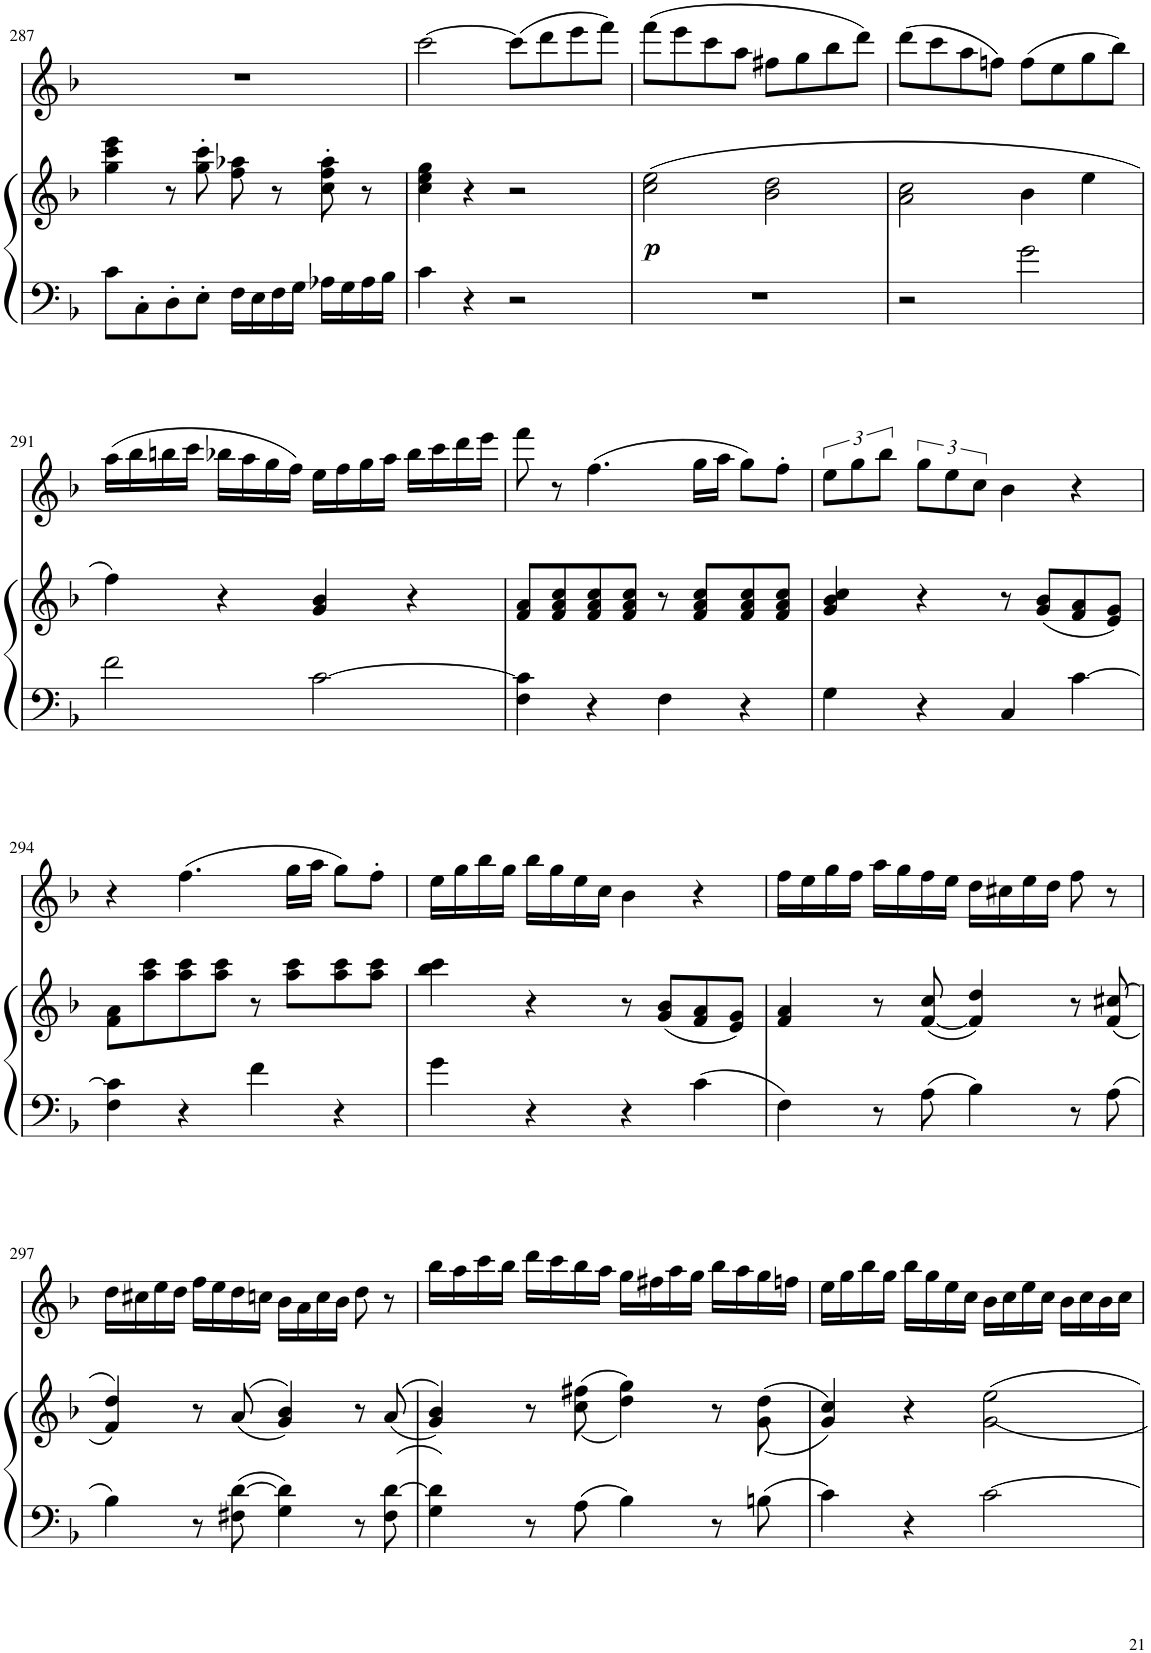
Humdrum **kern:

**kern	**kern	**dynam	**kern
*part2	*part2	*part2	*part1
*staff3	*staff2	*staff2/3	*staff1
*I"Piano	*	*	*I"Alto Recorder
*I'Pno	*	*	*I'Rec
!!LO:PB:g=z
*clefF4	*clefG2	*	*clefG2
*k[b-]	*k[b-]	*	*k[b-]
*M4/4	*M4/4	*	*M4/4
*met(c)	*met(c)	*	*met(c)
=287	=287	=287	=287
8c\L	4gg\ 4ccc\ 4eee\	.	1r
8C'\	.	.	.
8D'\	8r	.	.
8E'\J	8gg\' 8ccc\'	.	.
16F\LL	8ff\ 8aa-X\	.	.
16E\	.	.	.
16F\	8r	.	.
16G\JJ	.	.	.
16A-X\LL	8cc\' 8ff\' 8aa-\'	.	.
16G\	.	.	.
16A-\	8r	.	.
16B-\JJ	.	.	.
=288	=288	=288	=288
4c\	4cc\ 4ee\ 4gg\	.	[2ccc\
4r	4r	.	.
2r	2r	.	(8ccc\L]
.	.	.	8ddd\
.	.	.	8eee\
.	.	.	8fff\J)
=289	=289	=289	=289
!	!	!LO:DY:b	!
1r	(2cc\ 2ee\	p	(8fff\L
.	.	.	8eee\
.	.	.	8ccc\
.	.	.	8aa\J
.	2b-\ 2dd\	.	8ff#X\L
.	.	.	8gg\
.	.	.	8bb-\
.	.	.	8ddd\J)
=290	=290	=290	=290
2r	2a\ 2cc\	.	(8ddd\L
.	.	.	8ccc\
.	.	.	8aa\
.	.	.	8ffn\J)
2g\	4b-\	.	(8ff\L
.	.	.	8ee\
.	4ee\	.	8gg\
.	.	.	8bb-\J)
!!LO:LB:g=z
=291	=291	=291	=291
2f\	4ff\)	.	(16aa\LL
.	.	.	16bb-\
.	.	.	16bbn\
.	.	.	16ccc\JJ
.	4r	.	16bb-X\LL
.	.	.	16aa\
.	.	.	16gg\
.	.	.	16ff\JJ)
[2c\	4g/ 4b-/	.	16ee\LL
.	.	.	16ff\
.	.	.	16gg\
.	.	.	16aa\JJ
.	4r	.	16bb-\LL
.	.	.	16ccc\
.	.	.	16ddd\
.	.	.	16eee\JJ
=292	=292	=292	=292
4F\ 4c\]	8f/ 8a/L	.	8fff\
.	8f/ 8a/ 8cc/	.	8r
4r	8f/ 8a/ 8cc/	.	(4.ff\
.	8f/ 8a/ 8cc/J	.	.
4F\	8r	.	.
.	8f/ 8a/ 8cc/L	.	16gg\LL
.	.	.	16aa\JJ
4r	8f/ 8a/ 8cc/	.	8gg\L)
.	8f/ 8a/ 8cc/J	.	8ff'\J
=293	=293	=293	=293
4G\	4g/ 4b-/ 4cc/	.	12ee\L
.	.	.	12gg\
.	.	.	12bb-\J
4r	4r	.	12gg\L
.	.	.	12ee\
.	.	.	12cc\J
4C/	8r	.	4b-\
.	(8g/ 8b-/L	.	.
[4c\	8f/ 8a/	.	4r
.	8e/ 8g/J)	.	.
!!LO:LB:g=z
=294	=294	=294	=294
4F\ 4c\]	8f\ 8a\L	.	4r
.	8aa\ 8ccc\	.	.
4r	8aa\ 8ccc\	.	(4.ff\
.	8aa\ 8ccc\J	.	.
4f\	8r	.	.
.	8aa\ 8ccc\L	.	16gg\LL
.	.	.	16aa\JJ
4r	8aa\ 8ccc\	.	8gg\L)
.	8aa\ 8ccc\J	.	8ff'\J
=295	=295	=295	=295
4g\	4bb-\ 4ccc\	.	16ee\LL
.	.	.	16gg\
.	.	.	16bb-\
.	.	.	16gg\JJ
4r	4r	.	16bb-\LL
.	.	.	16gg\
.	.	.	16ee\
.	.	.	16cc\JJ
4r	8r	.	4b-\
.	(8g/ 8b-/L	.	.
4c\	8f/ 8a/	.	4r
.	8e/ 8g/J)	.	.
=296	=296	=296	=296
4F\	4f/ 4a/	.	16ff\LL
.	.	.	16ee\
.	.	.	16gg\
.	.	.	16ff\JJ
8r	8r	.	16aa\LL
.	.	.	16gg\
8A\	([8f/ 8cc/	.	16ff\
.	.	.	16ee\JJ
4B-\	4f/] 4dd/)	.	16dd\LL
.	.	.	16cc#X\
.	.	.	16ee\
.	.	.	16dd\JJ
8r	8r	.	8ff\
8A\	((>8f/ 8cc#X/	.	8r
!!LO:LB:g=z
=297	=297	=297	=297
4B-\	4f/ 4dd/))	.	16dd\LL
.	.	.	16cc#X\
.	.	.	16ee\
.	.	.	16dd\JJ
8r	8r	.	16ff\LL
.	.	.	16ee\
8F#X\ [8d\	((>8a/	.	16dd\
.	.	.	16ccn\JJ
4G\ 4d\]	4g/ 4b-/))	.	16b-\LL
.	.	.	16a\
.	.	.	16cc\
.	.	.	16b-\JJ
8r	8r	.	8dd\
8F#\ [8d\	(>(8a/	.	8r
=298	=298	=298	=298
4G\ 4d\]	4g/ 4b-/))	.	16bb-\LL
.	.	.	16aa\
.	.	.	16ccc\
.	.	.	16bb-\JJ
8r	8r	.	16ddd\LL
.	.	.	16ccc\
8A\	(<(8cc\ 8ff#X\	.	16bb-\
.	.	.	16aa\JJ
4B-\	4dd\ 4gg\))	.	16gg\LL
.	.	.	16ff#X\
.	.	.	16aa\
.	.	.	16gg\JJ
8r	8r	.	16bb-\LL
.	.	.	16aa\
8Bn\	(<(8g\ 8dd\	.	16gg\
.	.	.	16ffn\JJ
=299	=299	=299	=299
4c\	4g/ 4cc/))	.	16ee\LL
.	.	.	16gg\
.	.	.	16bb-\
.	.	.	16gg\JJ
4r	4r	.	16bb-\LL
.	.	.	16gg\
.	.	.	16ee\
.	.	.	16cc\JJ
[2c\	2g\ 2ee\	.	16b-\LL
.	.	.	16cc\
.	.	.	16ee\
.	.	.	16cc\JJ
.	.	.	16b-\LL
.	.	.	16cc\
.	.	.	16b-\
.	.	.	16cc\JJ
=	=	=	=
*-	*-	*-	*-
